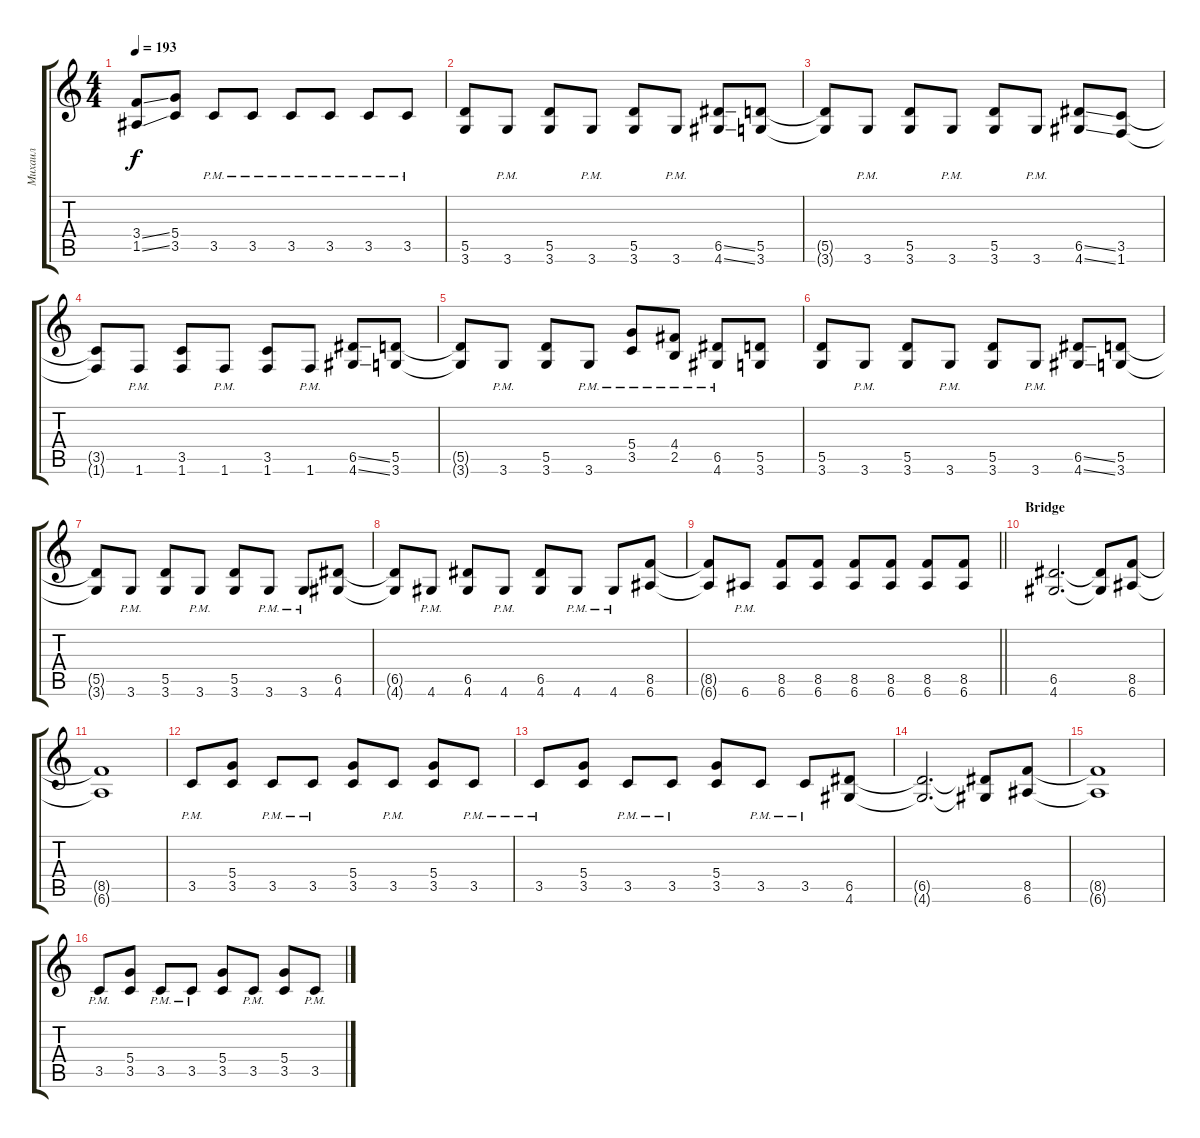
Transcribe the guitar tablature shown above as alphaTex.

\track ("Михаил" "Михаил") {instrument overdrivenguitar}
\staff {score tabs}
\tuning (E4 B3 G3 D3 A2 E2) {hide}
\ts (4 4)
\tempo 193
\clef g2
\ks c
(3.4{ss} 1.5{ss}).8{dy f} (5.4 3.5).8 3.5{pm}.8 3.5{pm}.8 3.5{pm}.8 3.5{pm}.8 3.5{pm}.8 3.5{pm}.8 |
(5.5 3.6).8 3.6{pm}.8 (5.5 3.6).8 3.6{pm}.8 (5.5 3.6).8 3.6{pm}.8 (6.5{ss} 4.6{ss}).8 (5.5 3.6).8 |
(5.5{t} 3.6{t}).8 3.6{pm}.8 (5.5 3.6).8 3.6{pm}.8 (5.5 3.6).8 3.6{pm}.8 (6.5{ss} 4.6{ss}).8 (3.5 1.6).8 |
(3.5{t} 1.6{t}).8 1.6{pm}.8 (3.5 1.6).8 1.6{pm}.8 (3.5 1.6).8 1.6{pm}.8 (6.5{ss} 4.6{ss}).8 (5.5 3.6).8 |
(5.5{t} 3.6{t}).8 3.6{pm}.8 (5.5 3.6).8 3.6{pm}.8 (5.4{pm} 3.5{pm}).8 (4.4{pm} 2.5{pm}).8 (6.5{pm} 4.6{pm}).8 (5.5 3.6).8 |
(5.5 3.6).8 3.6{pm}.8 (5.5 3.6).8 3.6{pm}.8 (5.5 3.6).8 3.6{pm}.8 (6.5{ss} 4.6{ss}).8 (5.5 3.6).8 |
(5.5{t} 3.6{t}).8 3.6{pm}.8 (5.5 3.6).8 3.6{pm}.8 (5.5 3.6).8 3.6{pm}.8 3.6{pm}.8 (6.5 4.6).8 |
(6.5{t} 4.6{t}).8 4.6{pm}.8 (6.5 4.6).8 4.6{pm}.8 (6.5 4.6).8 4.6{pm}.8 4.6{pm}.8 (8.5 6.6).8 |
\barLineRight lightlight
(8.5{t} 6.6{t}).8 6.6{pm}.8 (8.5 6.6).8 (8.5 6.6).8 (8.5 6.6).8 (8.5 6.6).8 (8.5 6.6).8 (8.5 6.6).8 |
\section ("" "Bridge")
(6.5 4.6).2{d} (6.5{t} 4.6{t}).8 (8.5 6.6).8 |
(8.5{t} 6.6{t}).1 |
3.5{pm}.8 (5.4 3.5).8 3.5{pm}.8 3.5{pm}.8 (5.4 3.5).8 3.5{pm}.8 (5.4 3.5).8 3.5{pm}.8 |
3.5{pm}.8 (5.4 3.5).8 3.5{pm}.8 3.5{pm}.8 (5.4 3.5).8 3.5{pm}.8 3.5{pm}.8 (6.5 4.6).8 |
(6.5{t} 4.6{t}).2{d} (6.5{t} 4.6{t}).8 (8.5 6.6).8 |
(8.5{t} 6.6{t}).1 |
3.5{pm}.8 (5.4 3.5).8 3.5{pm}.8 3.5{pm}.8 (5.4 3.5).8 3.5{pm}.8 (5.4 3.5).8 3.5{pm}.8
